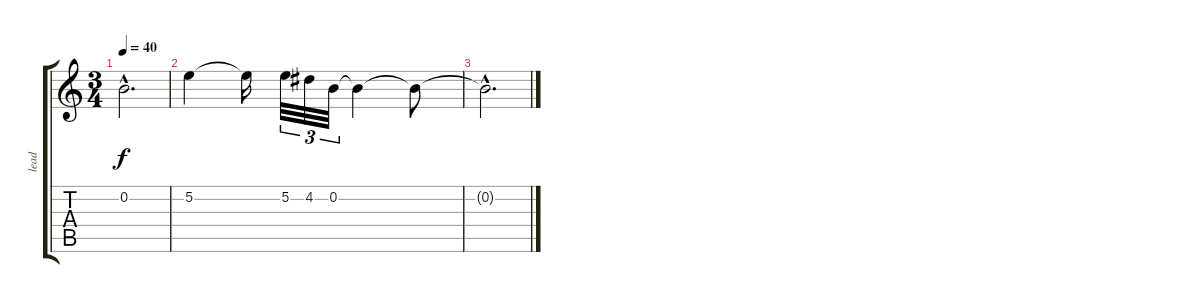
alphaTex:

\track ("lead" "lead") {instrument acousticguitarnylon}
\staff {score tabs}
\tuning (E4 B3 G3 D3 A2 E2) {hide}
\ts (3 4)
\tempo 40
\clef g2
\ks c
0.2{hac}.2{d dy f} |
5.2.4 5.2{t}.16 5.2.32{tu (3 2)} 4.2.32{tu (3 2)} 0.2.32{tu (3 2)} 0.2{t}.4 0.2{t}.8 |
0.2{hac t}.2{d}
